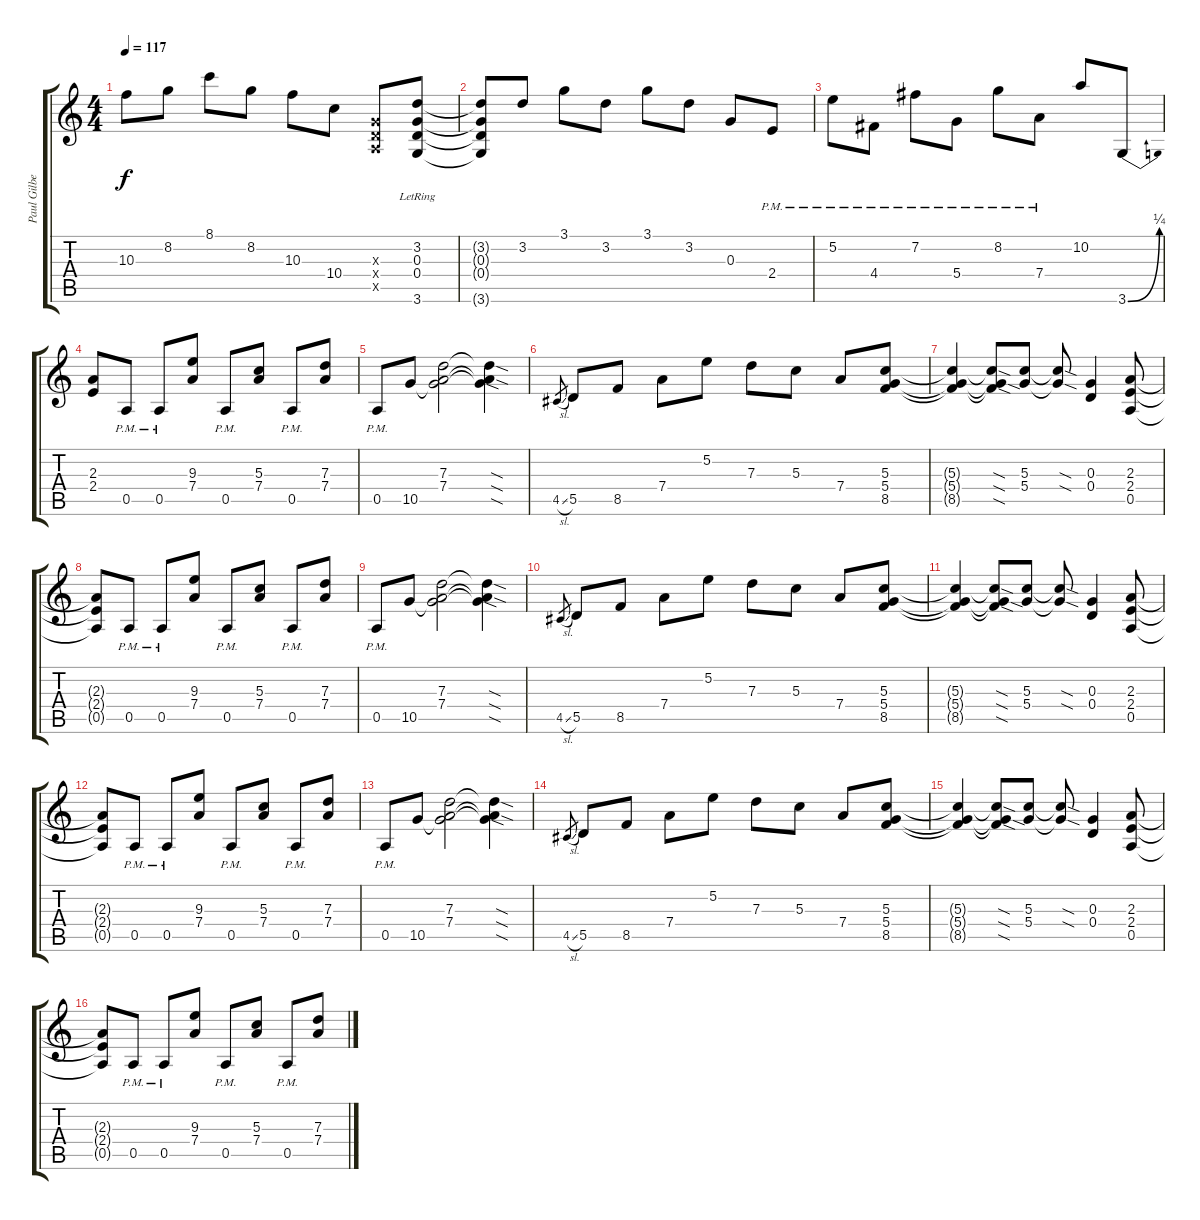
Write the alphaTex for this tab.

\track ("Paul Gilbert" "Paul Gilbe") {instrument overdrivenguitar}
\staff {score tabs}
\tuning (E4 B3 G3 D3 A2 E2) {hide}
\ts (4 4)
\tempo 117
\clef g2
\ks c
10.3.8{dy f} 8.2.8 8.1.8 8.2.8 10.3.8 10.4.8 (0.3{x} 0.4{x} 0.5{x}).8 (3.2{lr} 0.3{lr} 0.4{lr} 3.6{lr}).8 |
(3.2{t} 0.3{t} 0.4{t} 3.6{t}).8 3.2.8 3.1.8 3.2.8 3.1.8 3.2.8 0.3.8 2.4{pm}.8 |
5.2{pm}.8 4.4{pm}.8 7.2{pm}.8 5.4{pm}.8 8.2{pm}.8 7.4{pm}.8 10.2.8 3.6{be (bend 0 0 60 1)}.8 |
(2.3 2.4).8 0.5{pm}.8 0.5{pm}.8 (9.3 7.4).8 0.5{pm}.8 (5.3 7.4).8 0.5{pm}.8 (7.3 7.4).8 |
0.5{pm}.8 10.5.8 (7.3 7.4 10.5{t}).2 (7.3{sod t} 7.4{sod t} 10.5{sod t}).4 |
4.5{sl}.8{gr} 5.5.8 8.5.8 7.4.8 5.2.8 7.3.8 5.3.8 7.4.8 (5.3 5.4 8.5).8 |
(5.3{t} 5.4{t} 8.5{t}).4 (5.3{sod t} 5.4{sod t} 8.5{sod t}).8 (5.3 5.4).8 (5.3{sod t} 5.4{sod t}).8 (0.3 0.4).4 (2.3 2.4 0.5).8 |
(2.3{t} 2.4{t} 0.5{t}).8 0.5{pm}.8 0.5{pm}.8 (9.3 7.4).8 0.5{pm}.8 (5.3 7.4).8 0.5{pm}.8 (7.3 7.4).8 |
0.5{pm}.8 10.5.8 (7.3 7.4 10.5{t}).2 (7.3{sod t} 7.4{sod t} 10.5{sod t}).4 |
4.5{sl}.8{gr} 5.5.8 8.5.8 7.4.8 5.2.8 7.3.8 5.3.8 7.4.8 (5.3 5.4 8.5).8 |
(5.3{t} 5.4{t} 8.5{t}).4 (5.3{sod t} 5.4{sod t} 8.5{sod t}).8 (5.3 5.4).8 (5.3{sod t} 5.4{sod t}).8 (0.3 0.4).4 (2.3 2.4 0.5).8 |
(2.3{t} 2.4{t} 0.5{t}).8 0.5{pm}.8 0.5{pm}.8 (9.3 7.4).8 0.5{pm}.8 (5.3 7.4).8 0.5{pm}.8 (7.3 7.4).8 |
0.5{pm}.8 10.5.8 (7.3 7.4 10.5{t}).2 (7.3{sod t} 7.4{sod t} 10.5{sod t}).4 |
4.5{sl}.8{gr} 5.5.8 8.5.8 7.4.8 5.2.8 7.3.8 5.3.8 7.4.8 (5.3 5.4 8.5).8 |
(5.3{t} 5.4{t} 8.5{t}).4 (5.3{sod t} 5.4{sod t} 8.5{sod t}).8 (5.3 5.4).8 (5.3{sod t} 5.4{sod t}).8 (0.3 0.4).4 (2.3 2.4 0.5).8 |
(2.3{t} 2.4{t} 0.5{t}).8 0.5{pm}.8 0.5{pm}.8 (9.3 7.4).8 0.5{pm}.8 (5.3 7.4).8 0.5{pm}.8 (7.3 7.4).8
